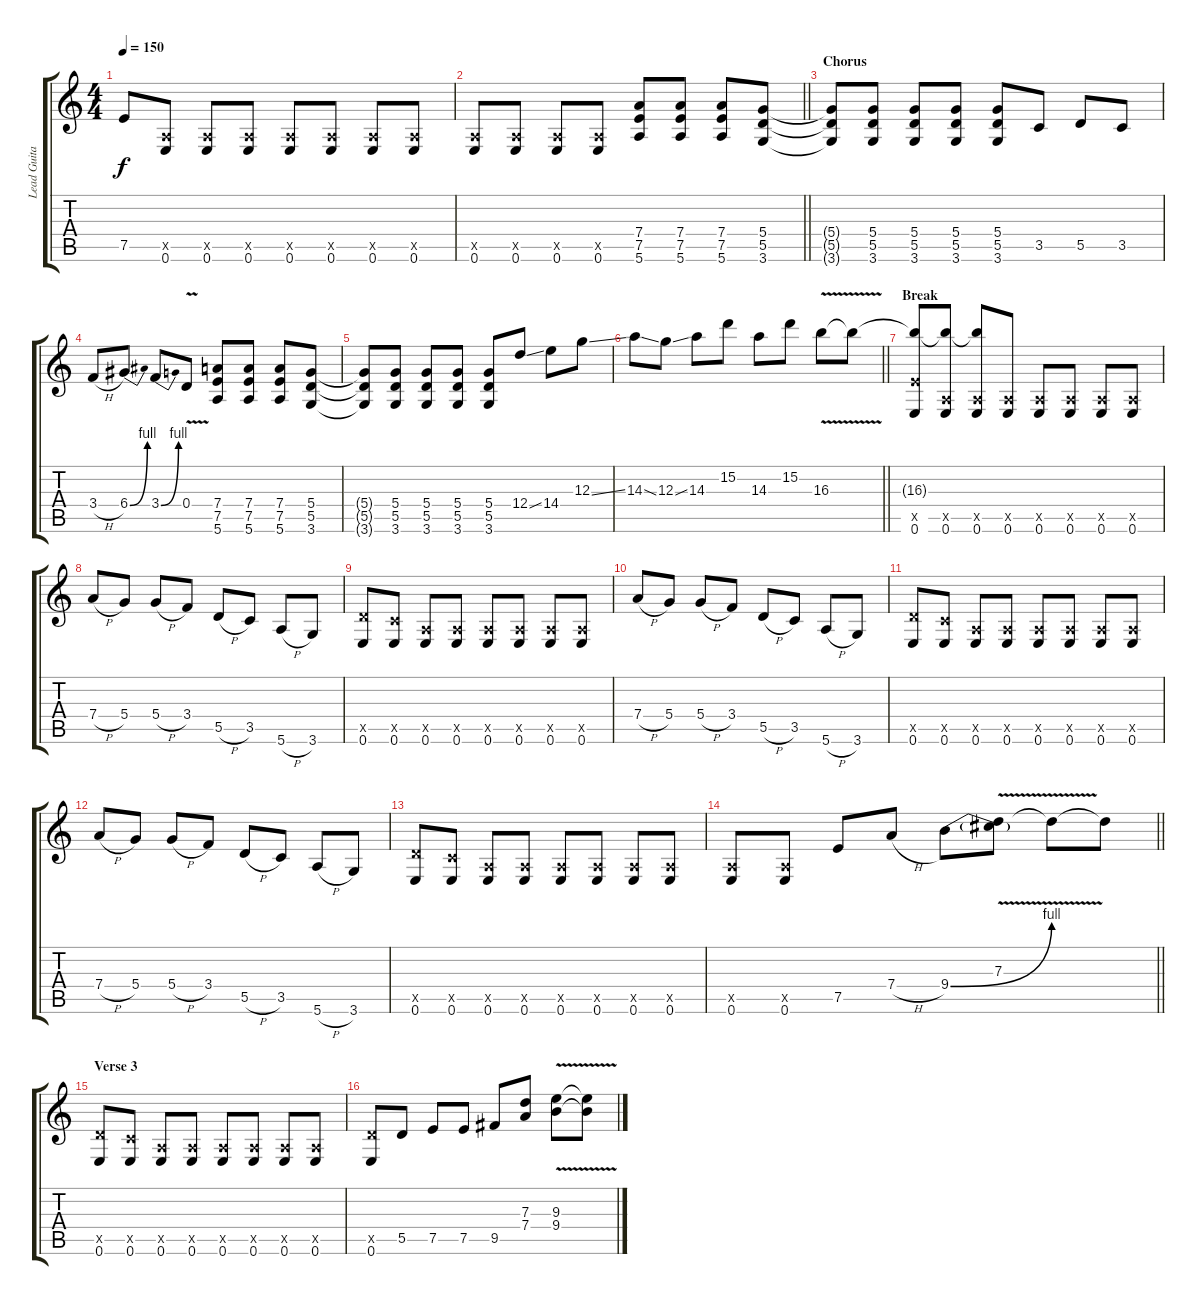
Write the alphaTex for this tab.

\track ("Lead Guitar" "Lead Guita") {instrument distortionguitar}
\staff {score tabs}
\tuning (E4 B3 G3 D3 A2 E2) {hide}
\ts (4 4)
\tempo 150
\clef g2
\ks c
7.5.8{dy f} (0.5{x} 0.6).8 (0.5{x} 0.6).8 (0.5{x} 0.6).8 (0.5{x} 0.6).8 (0.5{x} 0.6).8 (0.5{x} 0.6).8 (0.5{x} 0.6).8 |
\barLineRight lightlight
(0.5{x} 0.6).8 (0.5{x} 0.6).8 (0.5{x} 0.6).8 (0.5{x} 0.6).8 (7.4 7.5 5.6).8 (7.4 7.5 5.6).8 (7.4 7.5 5.6).8 (5.4 5.5 3.6).8 |
\section ("" "Chorus")
(5.4{t} 5.5{t} 3.6{t}).8 (5.4 5.5 3.6).8 (5.4 5.5 3.6).8 (5.4 5.5 3.6).8 (5.4 5.5 3.6).8 3.5.8 5.5.8 3.5.8 |
3.4{h}.8 6.4{be (bend 0 0 60 4)}.8 3.4{be (bend 0 0 60 4)}.8 0.4{v}.8 (7.4 7.5 5.6).8 (7.4 7.5 5.6).8 (7.4 7.5 5.6).8 (5.4 5.5 3.6).8 |
(5.4{t} 5.5{t} 3.6{t}).8 (5.4 5.5 3.6).8 (5.4 5.5 3.6).8 (5.4 5.5 3.6).8 (5.4 5.5 3.6).8 12.4{ss}.8 14.4.8 12.3{ss}.8 |
\barLineRight lightlight
14.3{ss}.8 12.3{ss}.8 14.3.8 15.2.8 14.3.8 15.2.8 16.3{v}.8 16.3{t}.8 |
\section ("" "Break")
(16.3{t} 7.5{x} 0.6).8{volume 13} (16.3{t} 0.5{x} 0.6).8 (16.3{t} 0.5{x} 0.6).8 (0.5{x} 0.6).8 (0.5{x} 0.6).8 (0.5{x} 0.6).8 (0.5{x} 0.6).8 (0.5{x} 0.6).8 |
7.4{h}.8 5.4.8 5.4{h}.8 3.4.8 5.5{h}.8 3.5.8 5.6{h}.8 3.6.8 |
(5.5{x} 0.6).8 (3.5{x} 0.6).8 (0.5{x} 0.6).8 (0.5{x} 0.6).8 (0.5{x} 0.6).8 (0.5{x} 0.6).8 (0.5{x} 0.6).8 (0.5{x} 0.6).8 |
7.4{h}.8 5.4.8 5.4{h}.8 3.4.8 5.5{h}.8 3.5.8 5.6{h}.8 3.6.8 |
(5.5{x} 0.6).8 (3.5{x} 0.6).8 (0.5{x} 0.6).8 (0.5{x} 0.6).8 (0.5{x} 0.6).8 (0.5{x} 0.6).8 (0.5{x} 0.6).8 (0.5{x} 0.6).8 |
7.4{h}.8 5.4.8 5.4{h}.8 3.4.8 5.5{h}.8 3.5.8 5.6{h}.8 3.6.8 |
(5.5{x} 0.6).8 (3.5{x} 0.6).8 (0.5{x} 0.6).8 (0.5{x} 0.6).8 (0.5{x} 0.6).8 (0.5{x} 0.6).8 (0.5{x} 0.6).8 (0.5{x} 0.6).8 |
\barLineRight lightlight
(0.5{x} 0.6).8 (0.5{x} 0.6).8 7.5.8 7.4{h}.8 9.4{be (bend 0 0 60 4)}.8 (7.3{v} 9.4{t}).8 7.3{t}.8 7.3{t}.8 |
\section ("" "Verse 3")
(5.5{x} 0.6).8 (3.5{x} 0.6).8 (0.5{x} 0.6).8 (0.5{x} 0.6).8 (0.5{x} 0.6).8 (0.5{x} 0.6).8 (0.5{x} 0.6).8 (0.5{x} 0.6).8 |
(5.5{x} 0.6).8 5.5.8 7.5.8 7.5.8 9.5.8 (7.3 7.4).8 (9.3{v} 9.4{v}).8 (9.3{t} 9.4{t}).8
